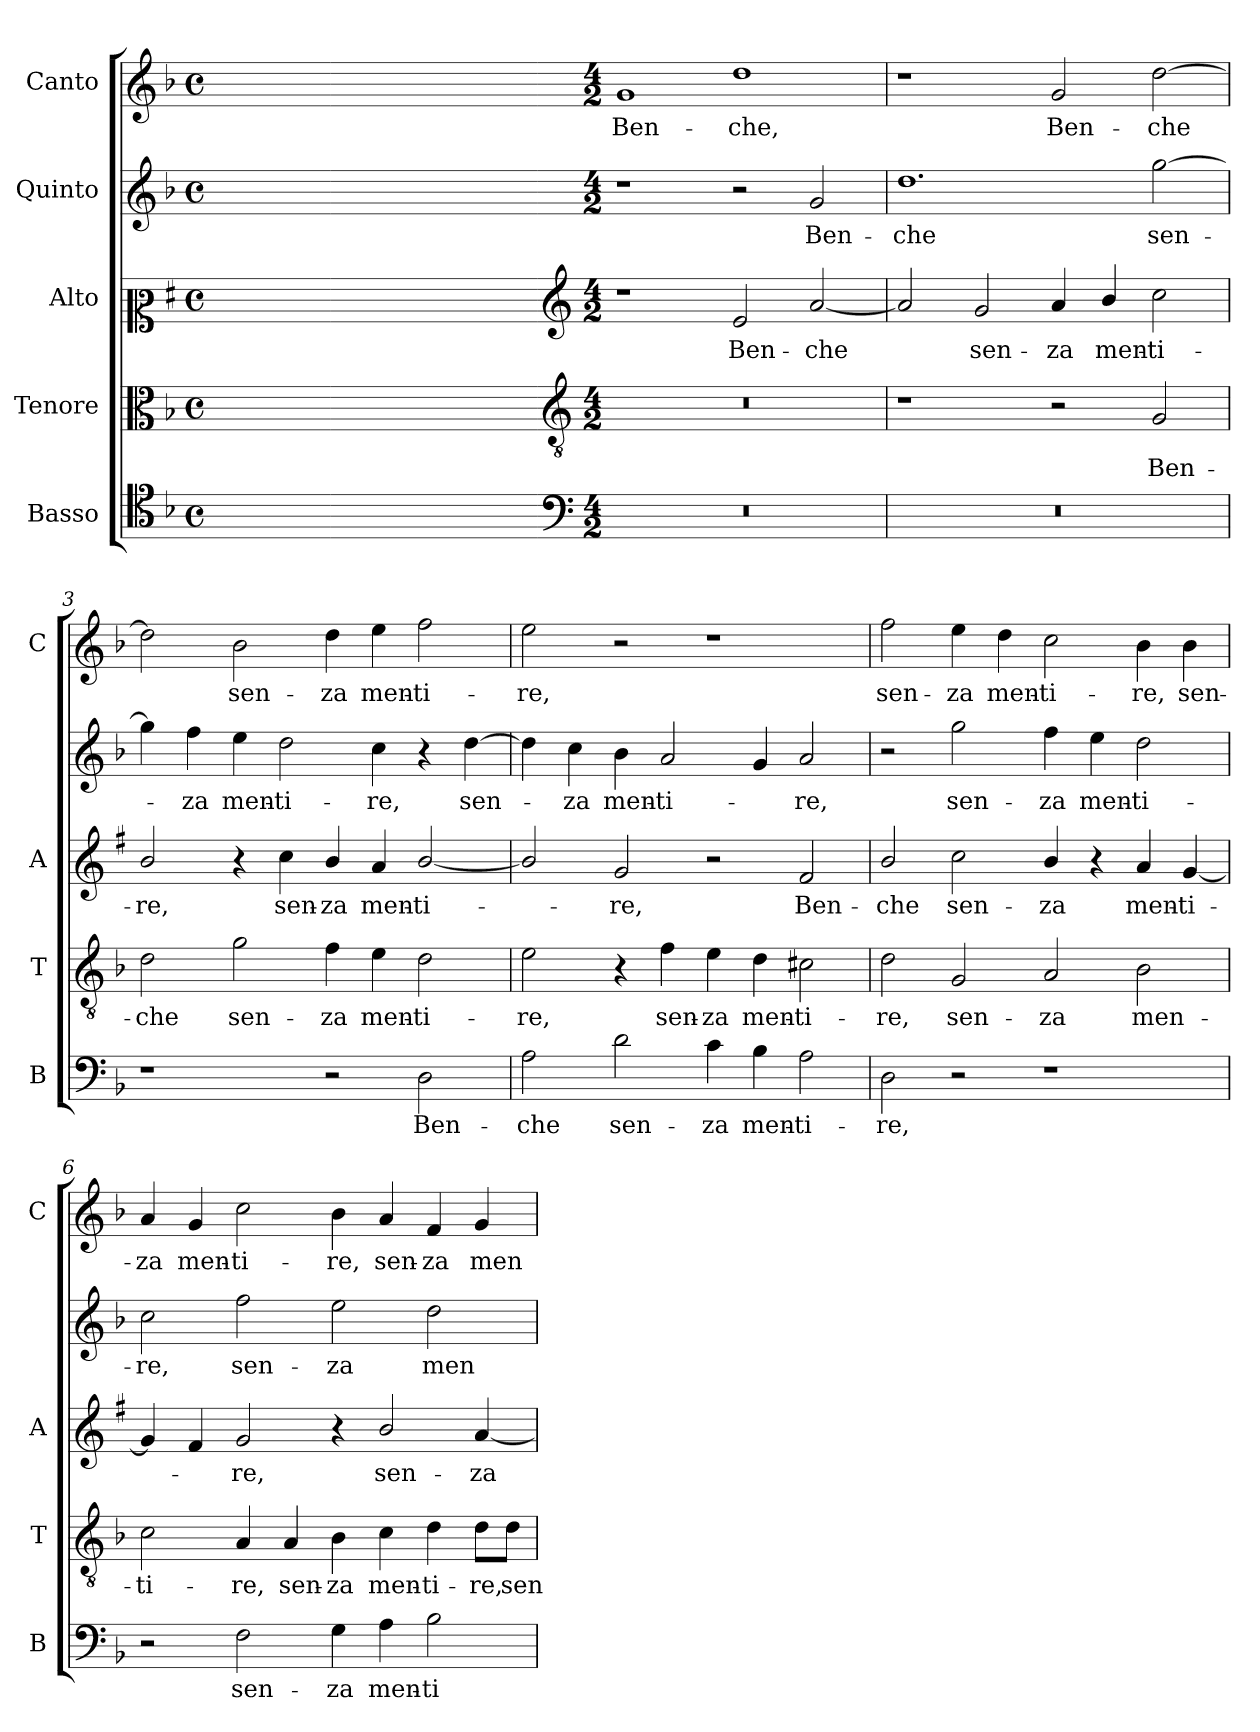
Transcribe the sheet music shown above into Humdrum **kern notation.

**kern	**text	**kern	**text	**kern	**text	**kern	**text	**kern	**text
*part5	*part5	*part4	*part4	*part3	*part3	*part2	*part2	*part1	*part1
*staff5	*staff5	*staff4	*staff4	*staff3	*staff3	*staff2	*staff2	*staff1	*staff1
*I"Basso	*	*I"Tenore	*	*I"Alto	*	*I"Quinto	*	*I"Canto	*
*I'B	*	*I'T	*	*I'A	*	*	*	*I'C	*
*clefC4	*	*clefC3	*	*clefC2	*	*clefG2	*	*clefG2	*
*	*	*	*	*ITrd1c2	*	*	*	*	*
*k[b-]	*	*k[b-]	*	*k[b-]	*	*k[b-]	*	*k[b-]	*
*F:	*	*F:	*	*F:	*	*F:	*	*F:	*
*M4/4	*	*M4/4	*	*M4/4	*	*M4/4	*	*M4/4	*
*met(c)	*	*met(c)	*	*met(c)	*	*met(c)	*	*met(c)	*
=	=	=	=	=	=	=	=	=	=
1ryy	.	1ryy	.	1ryy	.	1ryy	.	1ryy	.
=1X-	=1X-	=1X-	=1X-	=1X-	=1X-	=1X-	=1X-	=1X-	=1X-
4ryy	.	4ryy	.	4ryy	.	4ryy	.	4ryy	.
4ryy	.	4ryy	.	4ryy	.	4ryy	.	4ryy	.
4ryy	.	4ryy	.	4ryy	.	4ryy	.	4ryy	.
4ryy	.	4ryy	.	4ryy	.	4ryy	.	4ryy	.
=1-	=1-	=1-	=1-	=1-	=1-	=1-	=1-	=1-	=1-
*clefF4	*	*clefGv2	*	*clefG2	*	*	*	*	*
*M4/2	*	*M4/2	*	*M4/2	*	*M4/2	*	*M4/2	*
!	!	!	!	!	!	!	!	!	!LO:LY:b
0r	.	0r	.	1r	.	1r	.	1g	Ben-
!	!	!	!	!	!LO:LY:b	!	!	!	!LO:LY:b
.	.	.	.	2d/	Ben-	2r	.	1dd	-che,
!	!	!	!	!	!LO:LY:b	!	!LO:LY:b	!	!
.	.	.	.	[2g/	-che	2g/	Ben-	.	.
=2	=2	=2	=2	=2	=2	=2	=2	=2	=2
!	!	!	!	!	!	!	!LO:LY:b	!	!
0r	.	1r	.	2g/]	.	1.dd	-che	1r	.
!	!	!	!	!	!LO:LY:b	!	!	!	!
.	.	.	.	2f/	sen-	.	.	.	.
!	!	!	!	!	!LO:LY:b	!	!	!	!LO:LY:b
.	.	2r	.	4g/	-za	.	.	2g/	Ben-
!	!	!	!	!	!LO:LY:b	!	!	!	!
.	.	.	.	4a/	men-	.	.	.	.
!	!	!	!LO:LY:b	!	!LO:LY:b	!	!LO:LY:b	!	!LO:LY:b
.	.	2G/	Ben-	2b-\	-ti-	[2gg\	sen-	[2dd\	-che
=3	=3	=3	=3	=3	=3	=3	=3	=3	=3
!	!	!	!LO:LY:b	!	!LO:LY:b	!	!	!	!
1r	.	2d\	-che	2a/	-re,	4gg\]	.	2dd\]	.
!	!	!	!	!	!	!	!LO:LY:b	!	!
.	.	.	.	.	.	4ff\	-za	.	.
!	!	!	!LO:LY:b	!	!	!	!LO:LY:b	!	!LO:LY:b
.	.	2g\	sen-	4r	.	4ee\	men-	2b-\	sen-
!	!	!	!	!	!LO:LY:b	!	!LO:LY:b	!	!
.	.	.	.	4b-\	sen-	2dd\	-ti-	.	.
!	!	!	!LO:LY:b	!	!LO:LY:b	!	!	!	!LO:LY:b
2r	.	4f\	-za	4a/	-za	.	.	4dd\	-za
!	!	!	!LO:LY:b	!	!LO:LY:b	!	!LO:LY:b	!	!LO:LY:b
.	.	4e\	men-	4g/	men-	4cc\	-re,	4ee\	men-
!	!LO:LY:b	!	!LO:LY:b	!	!LO:LY:b	!	!	!	!LO:LY:b
2D\	Ben-	2d\	-ti-	[2a/	-ti-	4r	.	2ff\	-ti-
!	!	!	!	!	!	!	!LO:LY:b	!	!
.	.	.	.	.	.	[4dd\	sen-	.	.
!!LO:LB:g=z
=4	=4	=4	=4	=4	=4	=4	=4	=4	=4
!	!LO:LY:b	!	!LO:LY:b	!	!	!	!	!	!LO:LY:b
2A\	-che	2e\	-re,	2a/]	.	4dd\]	.	2ee\	-re,
!	!	!	!	!	!	!	!LO:LY:b	!	!
.	.	.	.	.	.	4cc\	-za	.	.
!	!LO:LY:b	!	!	!	!LO:LY:b	!	!LO:LY:b	!	!
2d\	sen-	4r	.	2f/	-re,	4b-\	men-	2r	.
!	!	!	!LO:LY:b	!	!	!	!LO:LY:b	!	!
.	.	4f\	sen-	.	.	2a/	-ti-	.	.
!	!LO:LY:b	!	!LO:LY:b	!	!	!	!	!	!
4c\	-za	4e\	-za	2r	.	.	.	1r	.
!	!LO:LY:b	!	!LO:LY:b	!	!	!	!	!	!
4B-\	men-	4d\	men-	.	.	4g/	.	.	.
!	!LO:LY:b	!	!LO:LY:b	!	!LO:LY:b	!	!LO:LY:b	!	!
2A\	-ti-	2c#X\	-ti-	2e/	Ben-	2a/	-re,	.	.
=5	=5	=5	=5	=5	=5	=5	=5	=5	=5
!	!LO:LY:b	!	!LO:LY:b	!	!LO:LY:b	!	!	!	!LO:LY:b
2D\	-re,	2d\	-re,	2a/	-che	2r	.	2ff\	sen-
!	!	!	!LO:LY:b	!	!LO:LY:b	!	!LO:LY:b	!	!LO:LY:b
2r	.	2G/	sen-	2b-\	sen-	2gg\	sen-	4ee\	-za
!	!	!	!	!	!	!	!	!	!LO:LY:b
.	.	.	.	.	.	.	.	4dd\	men-
!	!	!	!LO:LY:b	!	!LO:LY:b	!	!LO:LY:b	!	!LO:LY:b
1r	.	2A/	-za	4a/	-za	4ff\	-za	2cc\	-ti-
!	!	!	!	!	!	!	!LO:LY:b	!	!
.	.	.	.	4r	.	4ee\	men-	.	.
!	!	!	!LO:LY:b	!	!LO:LY:b	!	!LO:LY:b	!	!LO:LY:b
.	.	2B-\	men-	4g/	men-	2dd\	-ti-	4b-\	-re,
!	!	!	!	!	!LO:LY:b	!	!	!	!LO:LY:b
.	.	.	.	[4f/	-ti-	.	.	4b-\	sen-
=6	=6	=6	=6	=6	=6	=6	=6	=6	=6
!	!	!	!LO:LY:b	!	!	!	!LO:LY:b	!	!LO:LY:b
2r	.	2c\	-ti-	4f/]	.	2cc\	-re,	4a/	-za
!	!	!	!	!	!	!	!	!	!LO:LY:b
.	.	.	.	4e/	.	.	.	4g/	men-
!	!LO:LY:b	!	!LO:LY:b	!	!LO:LY:b	!	!LO:LY:b	!	!LO:LY:b
2F\	sen-	4A/	-re,	2f/	-re,	2ff\	sen-	2cc\	-ti-
!	!	!	!LO:LY:b	!	!	!	!	!	!
.	.	4A/	sen-	.	.	.	.	.	.
!	!LO:LY:b	!	!LO:LY:b	!	!	!	!LO:LY:b	!	!LO:LY:b
4G\	-za	4B-\	-za	4r	.	2ee\	-za	4b-\	-re,
!	!LO:LY:b	!	!LO:LY:b	!	!LO:LY:b	!	!	!	!LO:LY:b
4A\	men-	4c\	men-	2a/	sen-	.	.	4a/	sen-
!	!LO:LY:b	!	!LO:LY:b	!	!	!	!LO:LY:b	!	!LO:LY:b
2B-\	-ti-	4d\	-ti-	.	.	2dd\	men-	4f/	-za
!	!	!	!LO:LY:b	!	!LO:LY:b	!	!	!	!LO:LY:b
.	.	8d\L	-re,	[4g/	-za	.	.	4g/	men-
!	!	!	!LO:LY:b	!	!	!	!	!	!
.	.	8d\J	sen-	.	.	.	.	.	.
=	=	=	=	=	=	=	=	=	=
*-	*-	*-	*-	*-	*-	*-	*-	*-	*-
